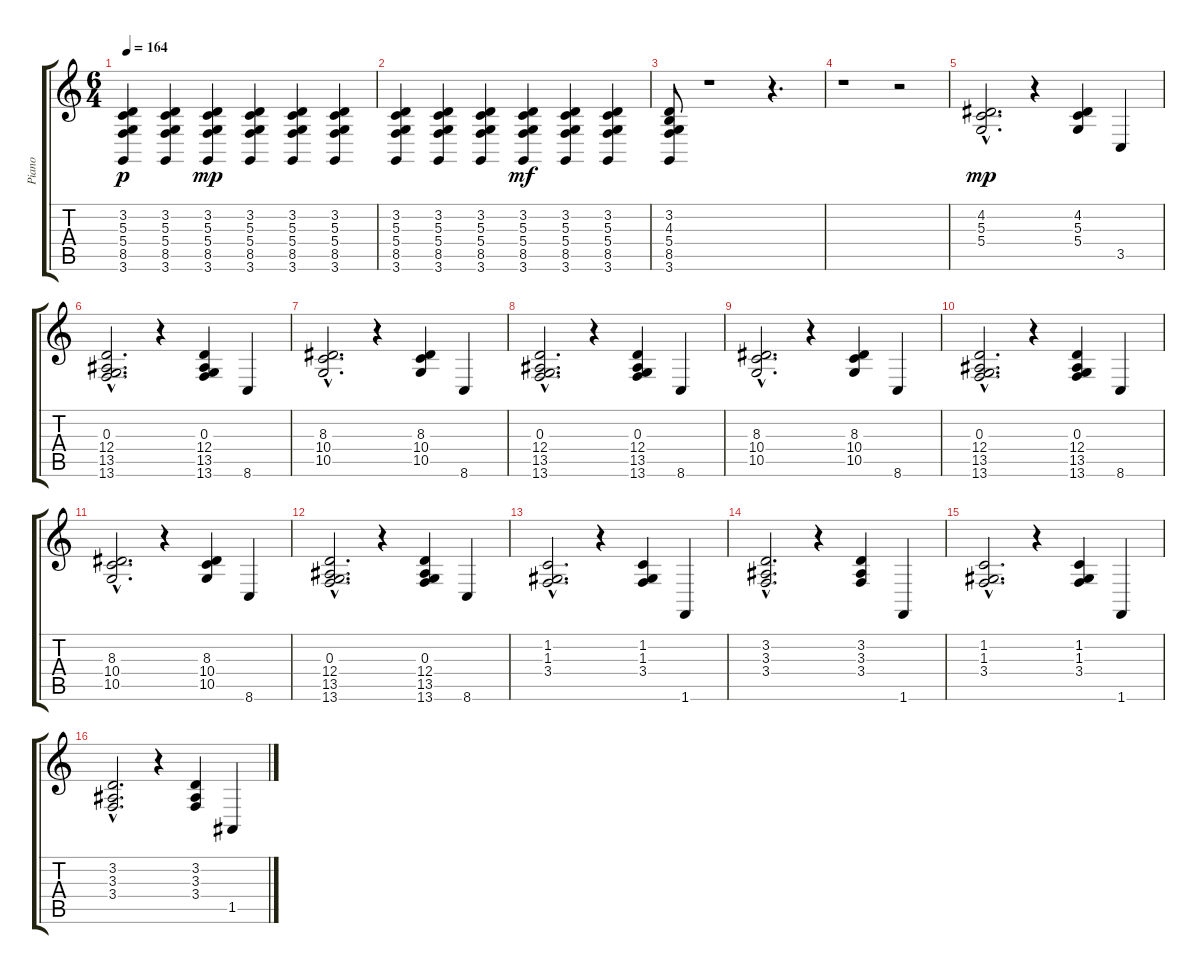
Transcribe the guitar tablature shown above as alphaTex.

\track ("Piano" "Piano") {instrument acousticgrandpiano}
\staff {score tabs}
\tuning (E4 B3 G3 D3 A2 E2) {hide}
\ts (6 4)
\tempo 164
\clef g2
\ks c
(3.2 5.3 5.4 8.5 3.6).4{dy p} (3.2 5.3 5.4 8.5 3.6).4 (3.2 5.3 5.4 8.5 3.6).4{dy mp} (3.2 5.3 5.4 8.5 3.6).4 (3.2 5.3 5.4 8.5 3.6).4 (3.2 5.3 5.4 8.5 3.6).4 |
(3.2 5.3 5.4 8.5 3.6).4 (3.2 5.3 5.4 8.5 3.6).4 (3.2 5.3 5.4 8.5 3.6).4 (3.2 5.3 5.4 8.5 3.6).4{dy mf} (3.2 5.3 5.4 8.5 3.6).4 (3.2 5.3 5.4 8.5 3.6).4 |
(3.2 4.3 5.4 8.5 3.6).8 r.1 r.4{d} |
r.1 r.2 |
(4.2{hac} 5.3{hac} 5.4{hac}).2{d dy mp} r.4 (4.2 5.3 5.4).4 3.5.4 |
(0.3{hac} 12.4{hac} 13.5{hac} 13.6{hac}).2{d} r.4 (0.3 12.4 13.5 13.6).4 8.6.4 |
(8.3{hac} 10.4{hac} 10.5{hac}).2{d} r.4 (8.3 10.4 10.5).4 8.6.4 |
(0.3{hac} 12.4{hac} 13.5{hac} 13.6{hac}).2{d} r.4 (0.3 12.4 13.5 13.6).4 8.6.4 |
(8.3{hac} 10.4{hac} 10.5{hac}).2{d} r.4 (8.3 10.4 10.5).4 8.6.4 |
(0.3{hac} 12.4{hac} 13.5{hac} 13.6{hac}).2{d} r.4 (0.3 12.4 13.5 13.6).4 8.6.4 |
(8.3{hac} 10.4{hac} 10.5{hac}).2{d} r.4 (8.3 10.4 10.5).4 8.6.4 |
(0.3{hac} 12.4{hac} 13.5{hac} 13.6{hac}).2{d} r.4 (0.3 12.4 13.5 13.6).4 8.6.4 |
(1.2{hac} 1.3{hac} 3.4{hac}).2{d} r.4 (1.2 1.3 3.4).4 1.6.4 |
(3.2{hac} 3.3{hac} 3.4{hac}).2{d} r.4 (3.2 3.3 3.4).4 1.6.4 |
(1.2{hac} 1.3{hac} 3.4{hac}).2{d} r.4 (1.2 1.3 3.4).4 1.6.4 |
(3.2{hac} 3.3{hac} 3.4{hac}).2{d} r.4 (3.2 3.3 3.4).4 1.5.4
